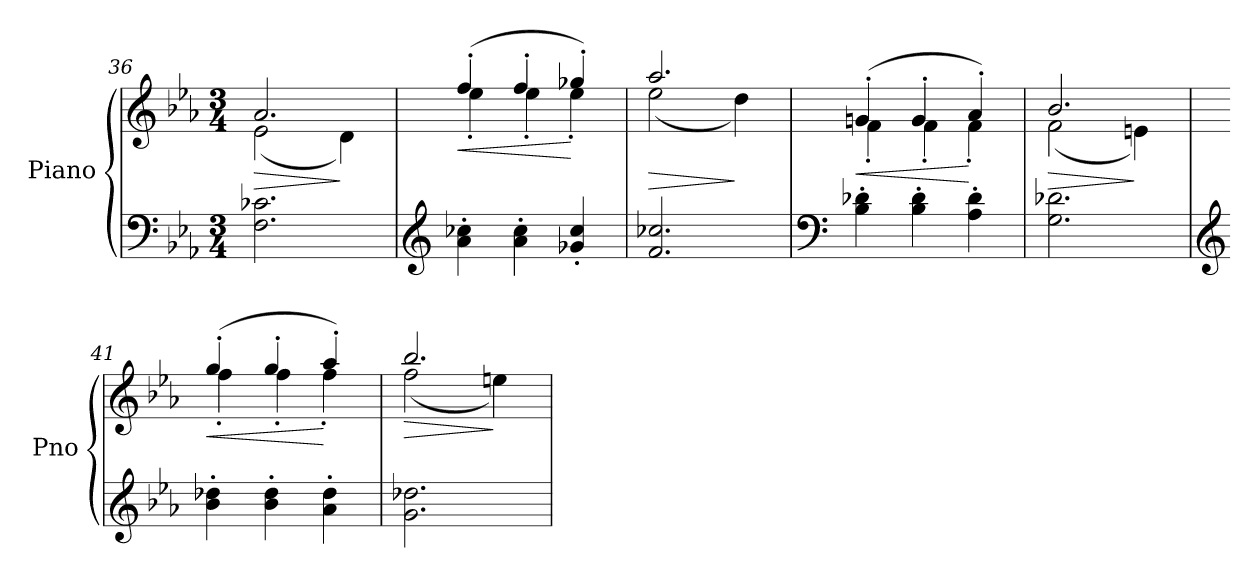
**kern	**kern	**dynam
*part1	*part1	*part1
*staff2	*staff1	*staff1/2
*I"Piano	*	*
*I'Pno	*	*
*clefF4	*clefG2	*
*k[b-e-a-]	*k[b-e-a-]	*
*E-:	*E-:	*
*M3/4	*M3/4	*
=36	=36	=36
!	!	!LO:HP:b
*	*^	*
2.F\ 2.c-X\	2.a-/	(<2e-\	>
.	.	4d\)	]
!!LO:LB:g=z	!!
=37	=37	=37	=37
*clefG2	*	*	*
!	!	!	!LO:HP:b
4a-\' 4cc-X\'	(>4ff'/	4ee-'\	<
4a-\' 4cc-\'	4ff'/	4ee-'\	.
4g-X/' 4cc-/'	4gg-X'/)	4ee-'\	[
=38	=38	=38	=38
!	!	!	!LO:HP:b
2.f/ 2.cc-X/	2.aa-/	(<2ee-\	>
.	.	4dd\)	]
=39	=39	=39	=39
*clefF4	*	*	*
!	!	!	!LO:HP:b
4B-\' 4d-X\'	(>4gn'/	4f'\	<
4B-\' 4d-\'	4g'/	4f'\	.
4A-\' 4d-\'	4a-'/)	4f'\	[
=40	=40	=40	=40
!	!	!	!LO:HP:b
2.G\ 2.d-X\	2.b-/	(<2f\	>
.	.	4en\)	]
=41	=41	=41	=41
*clefG2	*	*	*
!	!	!	!LO:HP:b
4b-\' 4dd-X\'	(>4gg'/	4ff'\	<
4b-\' 4dd-\'	4gg'/	4ff'\	.
4a-\' 4dd-\'	4aa-'/)	4ff'\	[
=42	=42	=42	=42
!	!	!	!LO:HP:b
2.g\ 2.dd-X\	2.bb-/	(<2ff\	>
.	.	4een\)	]
*	*v	*v	*
=	=	=
*-	*-	*-
